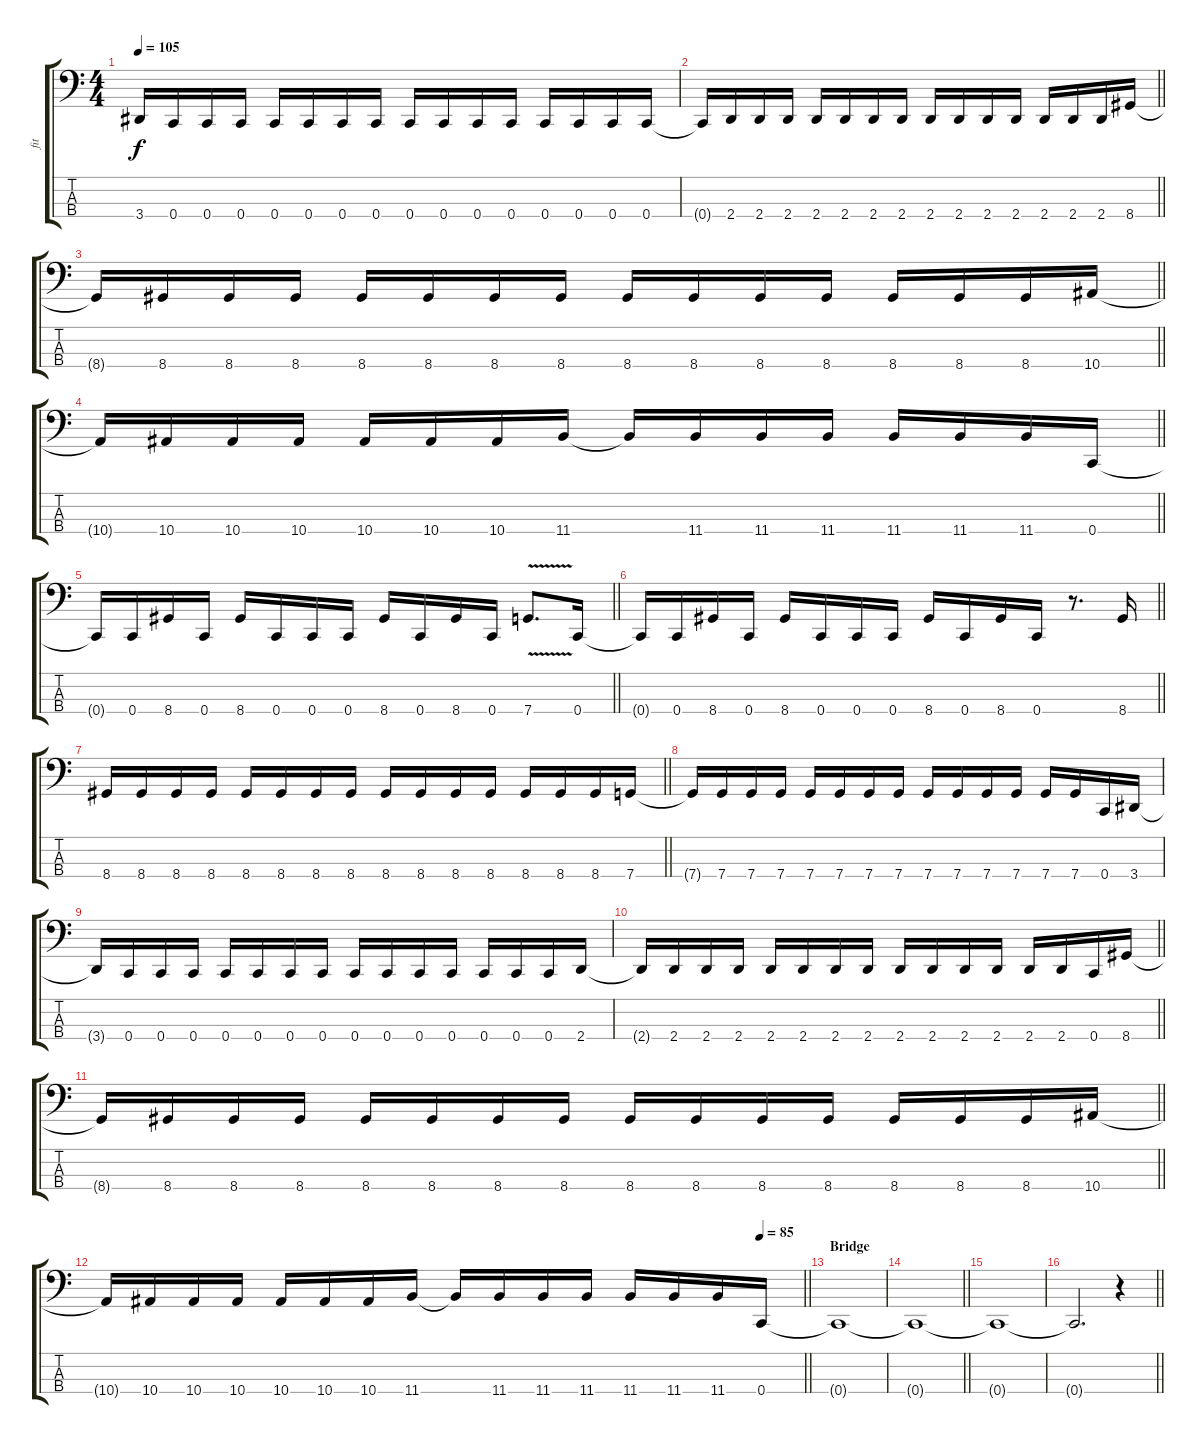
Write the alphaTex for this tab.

\track ("fit" "fit") {instrument electricbasspick}
\staff {score tabs}
\tuning (F2 C2 G1 C1) {hide}
\ts (4 4)
\tempo 105
\clef f4
\ks c
3.4{t}.16{dy f} 0.4.16 0.4.16 0.4.16 0.4.16 0.4.16 0.4.16 0.4.16 0.4.16 0.4.16 0.4.16 0.4.16 0.4.16 0.4.16 0.4.16 0.4.16 |
\barLineRight lightlight
0.4{t}.16 2.4.16 2.4.16 2.4.16 2.4.16 2.4.16 2.4.16 2.4.16 2.4.16 2.4.16 2.4.16 2.4.16 2.4.16 2.4.16 2.4.16 8.4.16 |
\section ("" "")
\barLineRight lightlight
8.4{t}.16 8.4.16 8.4.16 8.4.16 8.4.16 8.4.16 8.4.16 8.4.16 8.4.16 8.4.16 8.4.16 8.4.16 8.4.16 8.4.16 8.4.16 10.4.16 |
\barLineRight lightlight
10.4{t}.16 10.4.16 10.4.16 10.4.16 10.4.16 10.4.16 10.4.16 11.4.16 11.4{t}.16 11.4.16 11.4.16 11.4.16 11.4.16 11.4.16 11.4.16 0.4.16 |
\section ("" "")
\barLineRight lightlight
0.4{t}.16 0.4.16 8.4.16 0.4.16 8.4.16 0.4.16 0.4.16 0.4.16 8.4.16 0.4.16 8.4.16 0.4.16 7.4{v}.8{d} 0.4.16 |
\barLineRight lightlight
0.4{t}.16 0.4.16 8.4.16 0.4.16 8.4.16 0.4.16 0.4.16 0.4.16 8.4.16 0.4.16 8.4.16 0.4.16 r.8{d} 8.4.16 |
\section ("" "")
\barLineRight lightlight
8.4.16 8.4.16 8.4.16 8.4.16 8.4.16 8.4.16 8.4.16 8.4.16 8.4.16 8.4.16 8.4.16 8.4.16 8.4.16 8.4.16 8.4.16 7.4.16 |
7.4{t}.16 7.4.16 7.4.16 7.4.16 7.4.16 7.4.16 7.4.16 7.4.16 7.4.16 7.4.16 7.4.16 7.4.16 7.4.16 7.4.16 0.4.16 3.4.16 |
3.4{t}.16 0.4.16 0.4.16 0.4.16 0.4.16 0.4.16 0.4.16 0.4.16 0.4.16 0.4.16 0.4.16 0.4.16 0.4.16 0.4.16 0.4.16 2.4.16 |
\barLineRight lightlight
2.4{t}.16 2.4.16 2.4.16 2.4.16 2.4.16 2.4.16 2.4.16 2.4.16 2.4.16 2.4.16 2.4.16 2.4.16 2.4.16 2.4.16 0.4.16 8.4.16 |
\section ("" "")
\barLineRight lightlight
8.4{t}.16 8.4.16 8.4.16 8.4.16 8.4.16 8.4.16 8.4.16 8.4.16 8.4.16 8.4.16 8.4.16 8.4.16 8.4.16 8.4.16 8.4.16 10.4.16 |
\tempo (85 0.9375)
\barLineRight lightlight
10.4{t}.16 10.4.16 10.4.16 10.4.16 10.4.16 10.4.16 10.4.16 11.4.16 11.4{t}.16 11.4.16 11.4.16 11.4.16 11.4.16 11.4.16 11.4.16 0.4.16 |
\section ("" "Bridge")
0.4{t}.1 |
\barLineRight lightlight
0.4{t}.1 |
0.4{t}.1 |
\barLineRight lightlight
0.4{t}.2{d} r.4
